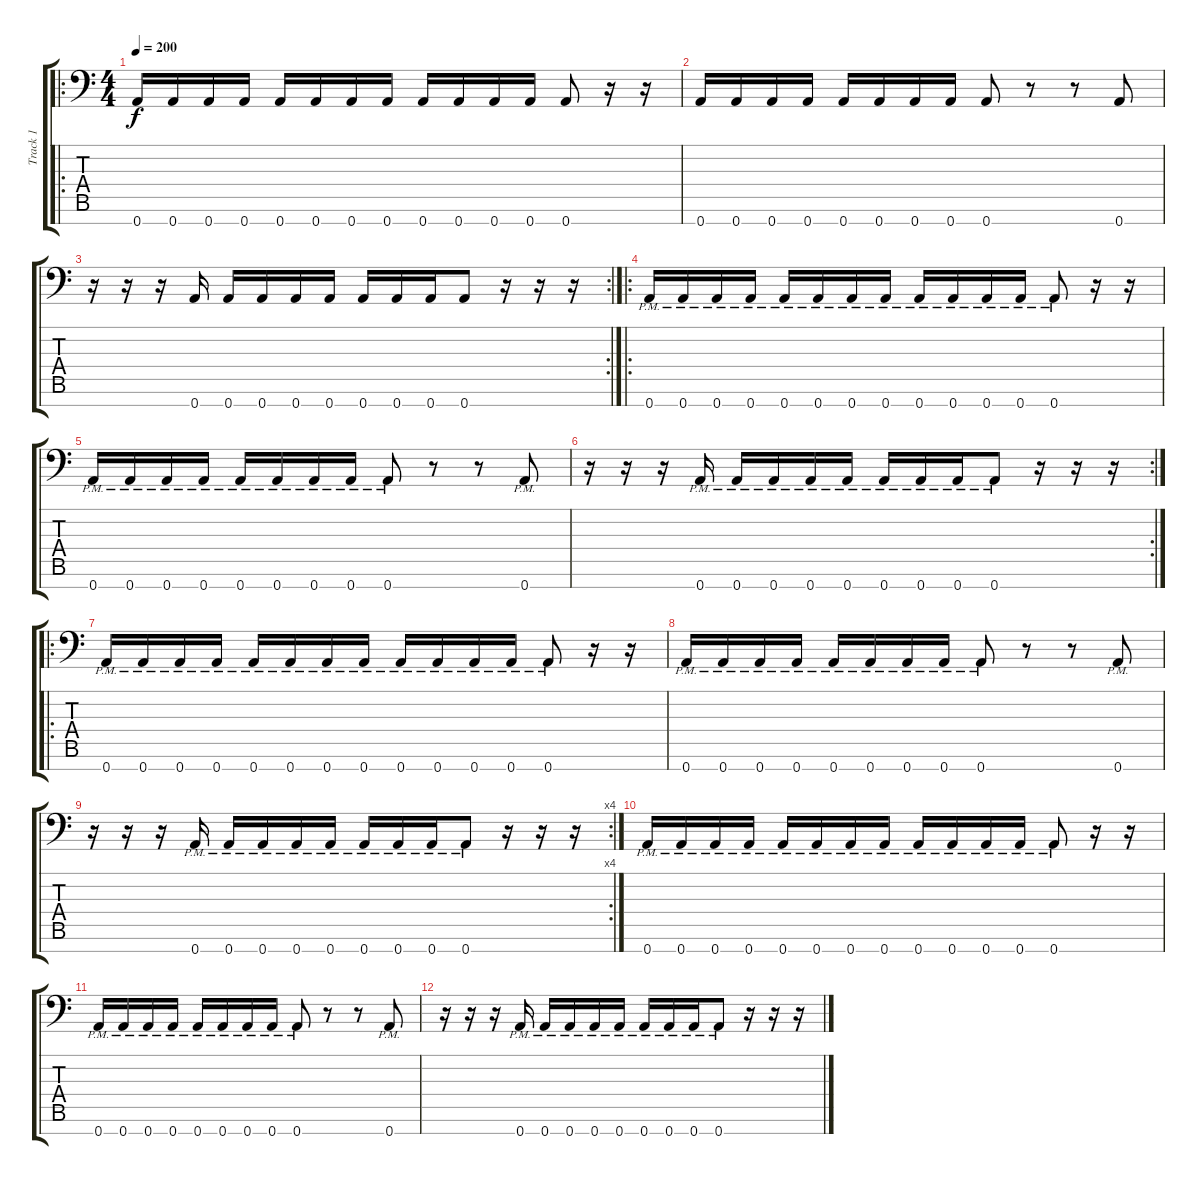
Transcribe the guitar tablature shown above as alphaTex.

\track ("Track 1" "Track 1") {instrument distortionguitar}
\staff {score tabs}
\tuning (E4 B3 G3 D3 A2 E2 A1) {hide}
\ro
\ts (4 4)
\tempo 200
\clef f4
\ks c
0.7.16{dy f} 0.7.16 0.7.16 0.7.16 0.7.16 0.7.16 0.7.16 0.7.16 0.7.16 0.7.16 0.7.16 0.7.16 0.7.8 r.16 r.16 |
0.7.16 0.7.16 0.7.16 0.7.16 0.7.16 0.7.16 0.7.16 0.7.16 0.7.8 r.8 r.8 0.7.8 |
\rc 2
r.16 r.16 r.16 0.7.16 0.7.16 0.7.16 0.7.16 0.7.16 0.7.16 0.7.16 0.7.16 0.7.8 r.16 r.16 r.16 |
\ro
0.7{pm}.16 0.7{pm}.16 0.7{pm}.16 0.7{pm}.16 0.7{pm}.16 0.7{pm}.16 0.7{pm}.16 0.7{pm}.16 0.7{pm}.16 0.7{pm}.16 0.7{pm}.16 0.7{pm}.16 0.7{pm}.8 r.16 r.16 |
0.7{pm}.16 0.7{pm}.16 0.7{pm}.16 0.7{pm}.16 0.7{pm}.16 0.7{pm}.16 0.7{pm}.16 0.7{pm}.16 0.7{pm}.8 r.8 r.8 0.7{pm}.8 |
\rc 2
r.16 r.16 r.16 0.7{pm}.16 0.7{pm}.16 0.7{pm}.16 0.7{pm}.16 0.7{pm}.16 0.7{pm}.16 0.7{pm}.16 0.7{pm}.16 0.7{pm}.8 r.16 r.16 r.16 |
\ro
0.7{pm}.16 0.7{pm}.16 0.7{pm}.16 0.7{pm}.16 0.7{pm}.16 0.7{pm}.16 0.7{pm}.16 0.7{pm}.16 0.7{pm}.16 0.7{pm}.16 0.7{pm}.16 0.7{pm}.16 0.7{pm}.8 r.16 r.16 |
0.7{pm}.16 0.7{pm}.16 0.7{pm}.16 0.7{pm}.16 0.7{pm}.16 0.7{pm}.16 0.7{pm}.16 0.7{pm}.16 0.7{pm}.8 r.8 r.8 0.7{pm}.8 |
\rc 4
r.16 r.16 r.16 0.7{pm}.16 0.7{pm}.16 0.7{pm}.16 0.7{pm}.16 0.7{pm}.16 0.7{pm}.16 0.7{pm}.16 0.7{pm}.16 0.7{pm}.8 r.16 r.16 r.16 |
0.7{pm}.16 0.7{pm}.16 0.7{pm}.16 0.7{pm}.16 0.7{pm}.16 0.7{pm}.16 0.7{pm}.16 0.7{pm}.16 0.7{pm}.16 0.7{pm}.16 0.7{pm}.16 0.7{pm}.16 0.7{pm}.8 r.16 r.16 |
0.7{pm}.16 0.7{pm}.16 0.7{pm}.16 0.7{pm}.16 0.7{pm}.16 0.7{pm}.16 0.7{pm}.16 0.7{pm}.16 0.7{pm}.8 r.8 r.8 0.7{pm}.8 |
r.16 r.16 r.16 0.7{pm}.16 0.7{pm}.16 0.7{pm}.16 0.7{pm}.16 0.7{pm}.16 0.7{pm}.16 0.7{pm}.16 0.7{pm}.16 0.7{pm}.8 r.16 r.16 r.16
